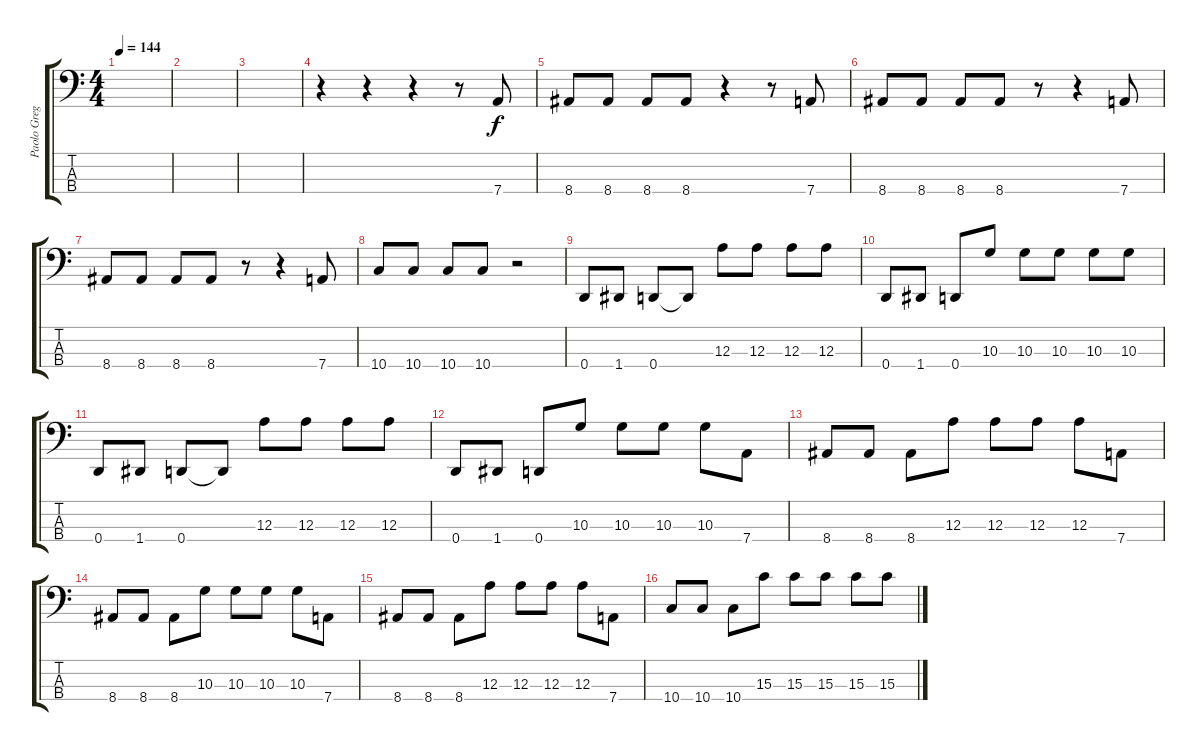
\track ("Paolo Gregoletto" "Paolo Greg") {instrument electricbasspick}
\staff {score tabs}
\tuning (G2 D2 A1 D1) {hide}
\ts (4 4)
\tempo 144
\clef f4
\ks c
|
|
|
r.4 r.4 r.4 r.8 7.4.8 |
8.4.8 8.4.8 8.4.8 8.4.8 r.4 r.8 7.4.8 |
8.4.8 8.4.8 8.4.8 8.4.8 r.8 r.4 7.4.8 |
8.4.8 8.4.8 8.4.8 8.4.8 r.8 r.4 7.4.8 |
10.4.8 10.4.8 10.4.8 10.4.8 r.2 |
0.4.8 1.4.8 0.4.8 0.4{t}.8 12.3.8 12.3.8 12.3.8 12.3.8 |
0.4.8 1.4.8 0.4.8 10.3.8 10.3.8 10.3.8 10.3.8 10.3.8 |
0.4.8 1.4.8 0.4.8 0.4{t}.8 12.3.8 12.3.8 12.3.8 12.3.8 |
0.4.8 1.4.8 0.4.8 10.3.8 10.3.8 10.3.8 10.3.8 7.4.8 |
8.4.8 8.4.8 8.4.8 12.3.8 12.3.8 12.3.8 12.3.8 7.4.8 |
8.4.8 8.4.8 8.4.8 10.3.8 10.3.8 10.3.8 10.3.8 7.4.8 |
8.4.8 8.4.8 8.4.8 12.3.8 12.3.8 12.3.8 12.3.8 7.4.8 |
10.4.8 10.4.8 10.4.8 15.3.8 15.3.8 15.3.8 15.3.8 15.3.8
